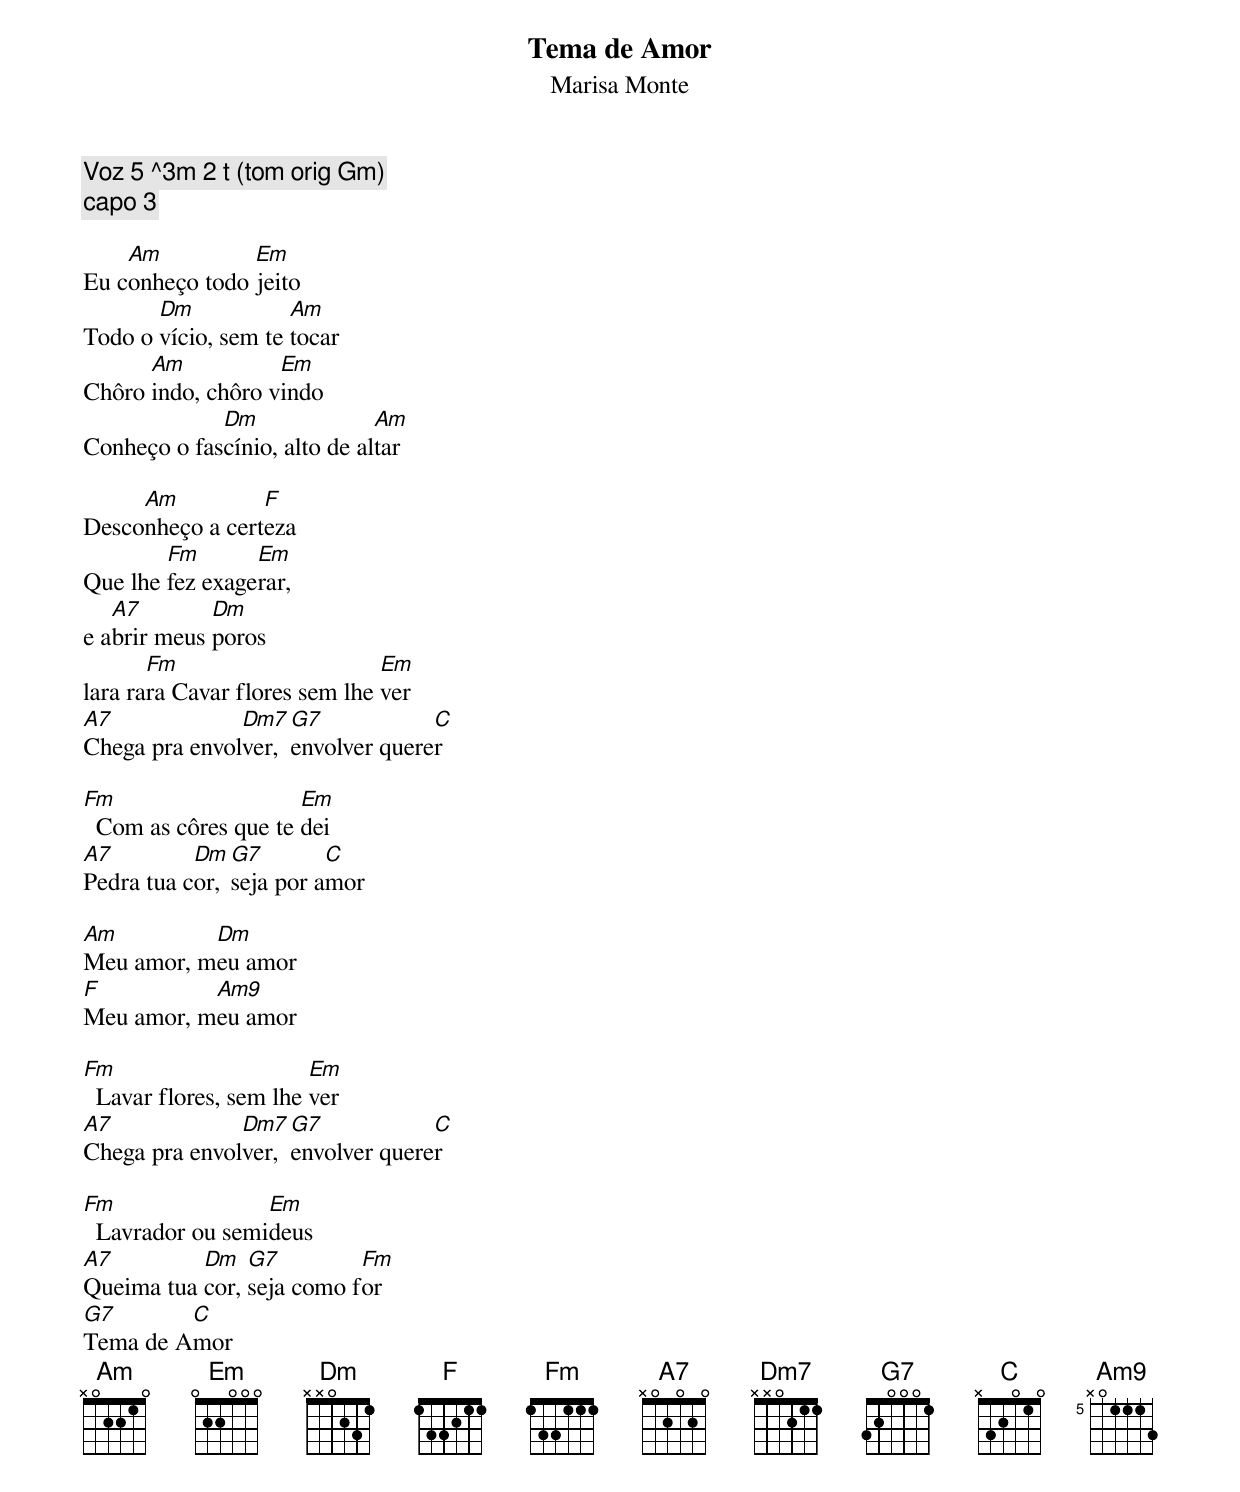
Tema de Amor
Marisa Monte

Voz 5 ^3m 2 t (tom orig Gm)
capo 3

    Am          Em
Eu conheço todo jeito
       Dm            Am
Todo o vício, sem te tocar
      Am           Em
Chôro indo, chôro vindo
             Dm               Am
Conheço o fascínio, alto de altar

     Am          F
Desconheço a certeza
        Fm       Em
Que lhe fez exagerar,
   A7        Dm
e abrir meus poros
       Fm                      Em
lara rara Cavar flores sem lhe ver
A7             Dm7  G7            C
Chega pra envolver, envolver querer

Fm                    Em
  Com as côres que te dei
A7         Dm  G7        C
Pedra tua cor, seja por amor

Am         Dm
Meu amor, meu amor
F          Am9
Meu amor, meu amor

Fm                      Em
  Lavar flores, sem lhe ver
A7             Dm7  G7            C
Chega pra envolver, envolver querer

Fm                Em
  Lavrador ou semideus
A7         Dm   G7         Fm
Queima tua cor, seja como for
G7       C
Tema de Amor
